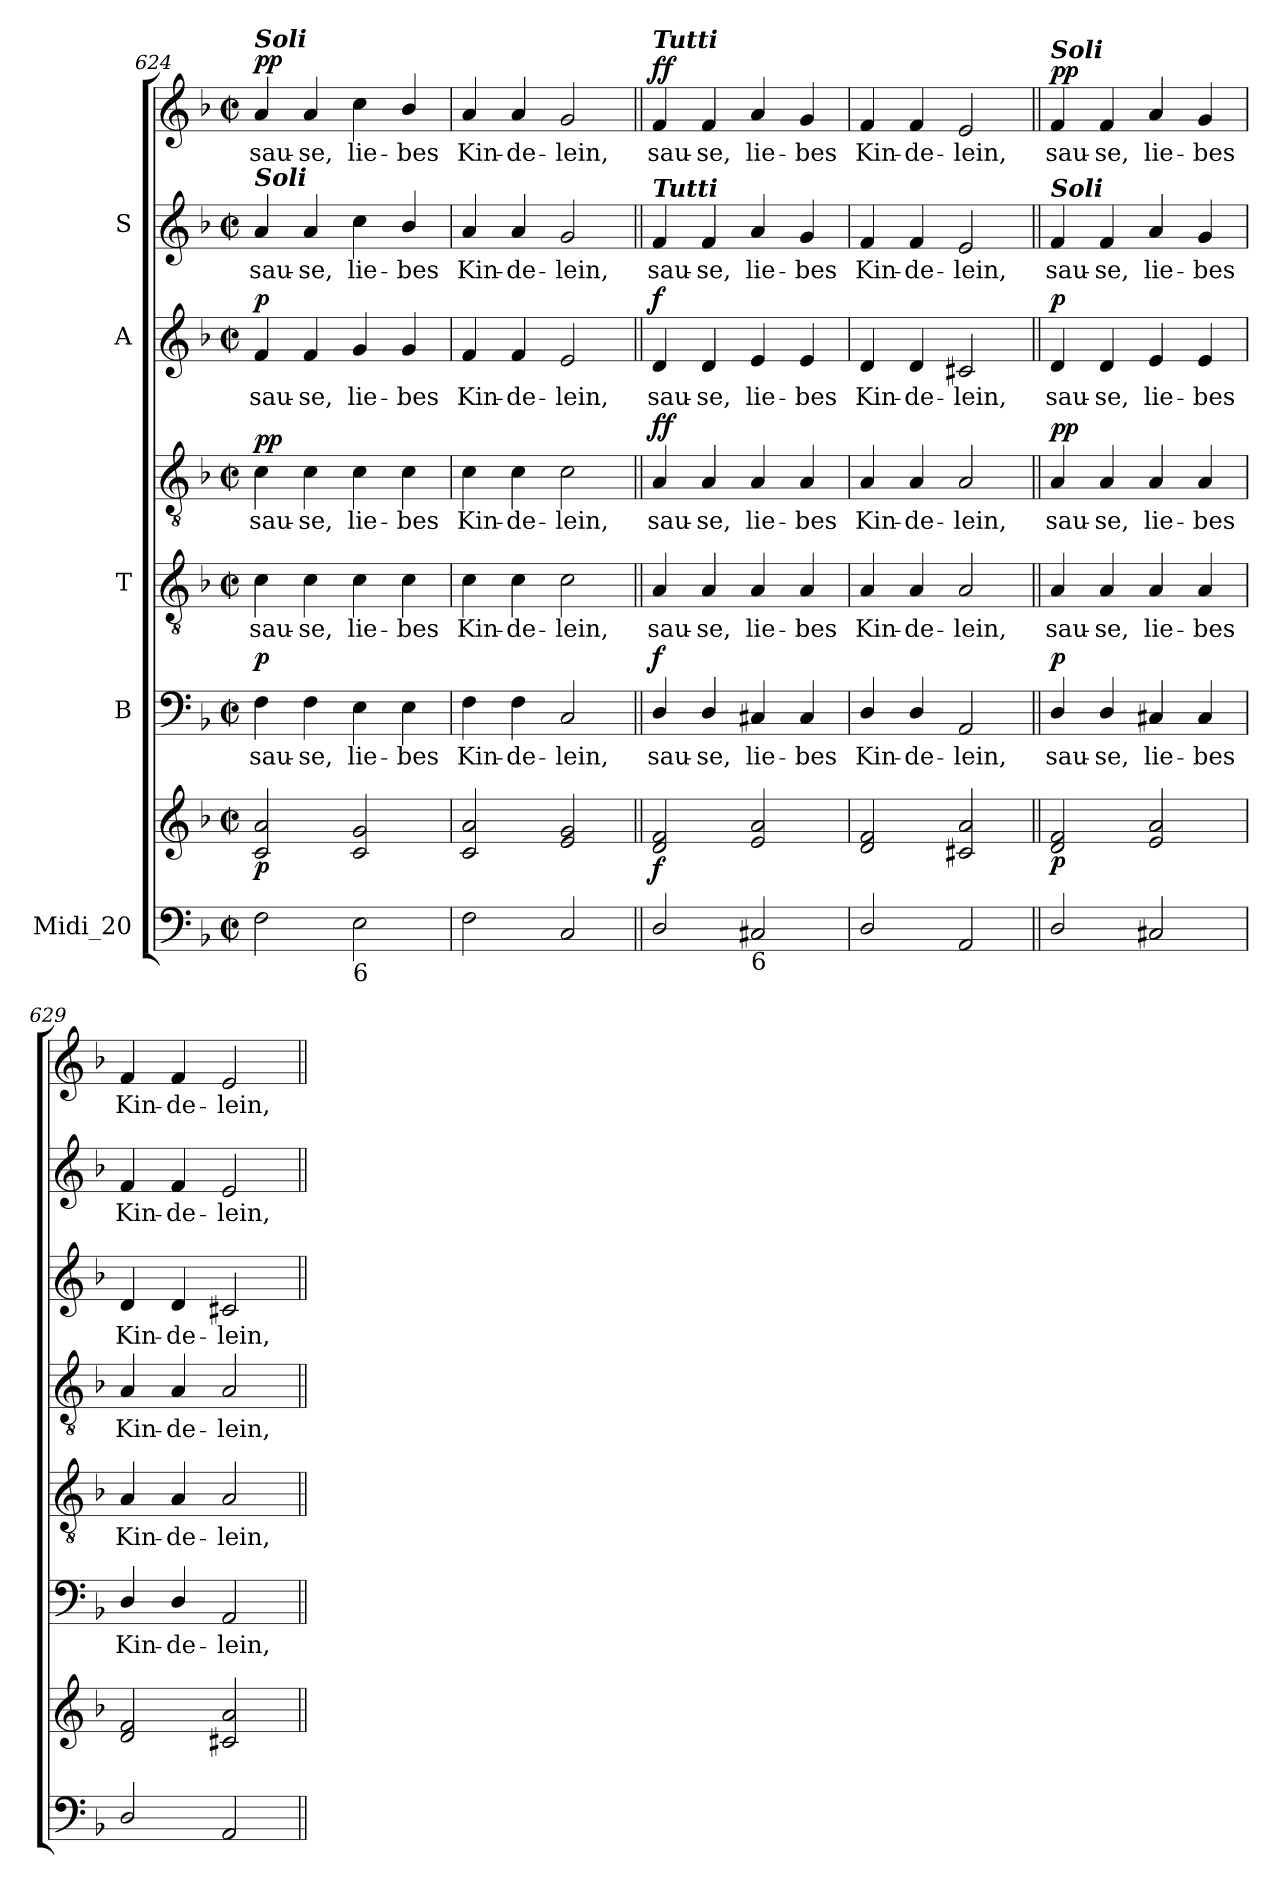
**kern	**kern	**dynam	**kern	**text	**dynam	**kern	**text	**kern	**text	**dynam	**kern	**text	**dynam	**kern	**text	**kern	**text	**dynam
*part5	*part5	*part5	*part4	*part4	*part4	*part3	*part3	*part3	*part3	*part3	*part2	*part2	*part2	*part1	*part1	*part1	*part1	*part1
*staff8	*staff7	*staff7/8	*staff6	*staff6	*staff6	*staff5	*staff5	*staff4	*staff4	*staff4/5	*staff3	*staff3	*staff3	*staff2	*staff2	*staff1	*staff1	*staff1/2
*I"Midi_20	*	*	*I"B	*	*	*I"T	*	*	*	*	*I"A	*	*	*I"S	*	*	*	*
!!LO:LB:g=z
*clefF4	*clefG2	*	*clefF4	*	*	*clefGv2	*	*clefGv2	*	*	*clefG2	*	*	*clefG2	*	*clefG2	*	*
*k[b-]	*k[b-]	*	*k[b-]	*	*	*k[b-]	*	*k[b-]	*	*	*k[b-]	*	*	*k[b-]	*	*k[b-]	*	*
*F:	*F:	*	*F:	*	*	*F:	*	*F:	*	*	*F:	*	*	*F:	*	*F:	*	*
*M2/2	*M2/2	*	*M2/2	*	*	*M2/2	*	*M2/2	*	*	*M2/2	*	*	*M2/2	*	*M2/2	*	*
*met(c|)	*met(c|)	*	*met(c|)	*	*	*met(c|)	*	*met(c|)	*	*	*met(c|)	*	*	*met(c|)	*	*met(c|)	*	*
=624	=624	=624	=624	=624	=624	=624	=624	=624	=624	=624	=624	=624	=624	=624	=624	=624	=624	=624
!	!	!	!	!	!	!	!	!	!	!	!	!	!	!	!	!LO:TX:a:Bi:t=Soli	!	!
!	!	!	!	!	!	!	!	!	!	!	!	!	!	!LO:TX:a:Bi:t=Soli	!	!	!	!
!	!	!LO:DY:b	!	!LO:LY:b	!LO:DY:b	!	!LO:LY:b	!	!LO:LY:b	!LO:DY:b=2	!	!LO:LY:b	!	!	!LO:LY:b	!	!LO:LY:b	!
!	!	!	!	!	!	!	!	!	!	!LO:DY:n=1:b	!	!	!LO:DY:b	!	!	!	!	!LO:DY:b=2
!	!	!	!	!	!	!	!	!	!	!	!	!	!	!	!	!	!	!LO:DY:n=1:b
2F	2c 2a	p	4F	sau-	p	4c	sau-	4c	sau-	p p	4f	sau-	p	4a	sau-	4a	sau-	p p
!	!	!	!	!LO:LY:b	!	!	!LO:LY:b	!	!LO:LY:b	!	!	!LO:LY:b	!	!	!LO:LY:b	!	!LO:LY:b	!
.	.	.	4F	-se,	.	4c	-se,	4c	-se,	.	4f	-se,	.	4a	-se,	4a	-se,	.
!LO:TX:b:t=6	!	!	!	!	!	!	!	!	!	!	!	!	!	!	!	!	!	!
!	!	!	!	!LO:LY:b	!	!	!LO:LY:b	!	!LO:LY:b	!	!	!LO:LY:b	!	!	!LO:LY:b	!	!LO:LY:b	!
2E	2c 2g	.	4E	lie-	.	4c	lie-	4c	lie-	.	4g	lie-	.	4cc	lie-	4cc	lie-	.
!	!	!	!	!LO:LY:b	!	!	!LO:LY:b	!	!LO:LY:b	!	!	!LO:LY:b	!	!	!LO:LY:b	!	!LO:LY:b	!
.	.	.	4E	-bes	.	4c	-bes	4c	-bes	.	4g	-bes	.	4b-/	-bes	4b-/	-bes	.
=625	=625	=625	=625	=625	=625	=625	=625	=625	=625	=625	=625	=625	=625	=625	=625	=625	=625	=625
!	!	!	!	!LO:LY:b	!	!	!LO:LY:b	!	!LO:LY:b	!	!	!LO:LY:b	!	!	!LO:LY:b	!	!LO:LY:b	!
2F	2c 2a	.	4F	Kin-	.	4c	Kin-	4c	Kin-	.	4f	Kin-	.	4a	Kin-	4a	Kin-	.
!	!	!	!	!LO:LY:b	!	!	!LO:LY:b	!	!LO:LY:b	!	!	!LO:LY:b	!	!	!LO:LY:b	!	!LO:LY:b	!
.	.	.	4F	-de-	.	4c	-de-	4c	-de-	.	4f	-de-	.	4a	-de-	4a	-de-	.
!	!	!	!	!LO:LY:b	!	!	!LO:LY:b	!	!LO:LY:b	!	!	!LO:LY:b	!	!	!LO:LY:b	!	!LO:LY:b	!
2C	2e 2g	.	2C	-lein,	.	2c	-lein,	2c	-lein,	.	2e	-lein,	.	2g	-lein,	2g	-lein,	.
=626||	=626||	=626||	=626||	=626||	=626||	=626||	=626||	=626||	=626||	=626||	=626||	=626||	=626||	=626||	=626||	=626||	=626||	=626||
!	!	!	!	!	!	!	!	!	!	!	!	!	!	!	!	!LO:TX:a:Bi:t=Tutti	!	!
!	!	!	!	!	!	!	!	!	!	!	!	!	!	!LO:TX:a:Bi:t=Tutti	!	!	!	!
!	!	!LO:DY:b	!	!LO:LY:b	!LO:DY:b	!	!LO:LY:b	!	!LO:LY:b	!LO:DY:b=2	!	!LO:LY:b	!	!	!LO:LY:b	!	!LO:LY:b	!
!	!	!	!	!	!	!	!	!	!	!LO:DY:n=1:b	!	!	!LO:DY:b	!	!	!	!	!LO:DY:b=2
!	!	!	!	!	!	!	!	!	!	!	!	!	!	!	!	!	!	!LO:DY:n=1:b
2D/	2d 2f	f	4D/	sau-	f	4A	sau-	4A	sau-	f f	4d	sau-	f	4f	sau-	4f	sau-	f f
!	!	!	!	!LO:LY:b	!	!	!LO:LY:b	!	!LO:LY:b	!	!	!LO:LY:b	!	!	!LO:LY:b	!	!LO:LY:b	!
.	.	.	4D/	-se,	.	4A	-se,	4A	-se,	.	4d	-se,	.	4f	-se,	4f	-se,	.
!LO:TX:b:t=6	!	!	!	!	!	!	!	!	!	!	!	!	!	!	!	!	!	!
!	!	!	!	!LO:LY:b	!	!	!LO:LY:b	!	!LO:LY:b	!	!	!LO:LY:b	!	!	!LO:LY:b	!	!LO:LY:b	!
2C#X	2e 2a	.	4C#X	lie-	.	4A	lie-	4A	lie-	.	4e	lie-	.	4a	lie-	4a	lie-	.
!	!	!	!	!LO:LY:b	!	!	!LO:LY:b	!	!LO:LY:b	!	!	!LO:LY:b	!	!	!LO:LY:b	!	!LO:LY:b	!
.	.	.	4C#	-bes	.	4A	-bes	4A	-bes	.	4e	-bes	.	4g	-bes	4g	-bes	.
=627	=627	=627	=627	=627	=627	=627	=627	=627	=627	=627	=627	=627	=627	=627	=627	=627	=627	=627
!	!	!	!	!LO:LY:b	!	!	!LO:LY:b	!	!LO:LY:b	!	!	!LO:LY:b	!	!	!LO:LY:b	!	!LO:LY:b	!
2D/	2d 2f	.	4D/	Kin-	.	4A	Kin-	4A	Kin-	.	4d	Kin-	.	4f	Kin-	4f	Kin-	.
!	!	!	!	!LO:LY:b	!	!	!LO:LY:b	!	!LO:LY:b	!	!	!LO:LY:b	!	!	!LO:LY:b	!	!LO:LY:b	!
.	.	.	4D/	-de-	.	4A	-de-	4A	-de-	.	4d	-de-	.	4f	-de-	4f	-de-	.
!	!	!	!	!LO:LY:b	!	!	!LO:LY:b	!	!LO:LY:b	!	!	!LO:LY:b	!	!	!LO:LY:b	!	!LO:LY:b	!
2AA	2c#X 2a	.	2AA	-lein,	.	2A	-lein,	2A	-lein,	.	2c#X	-lein,	.	2e	-lein,	2e	-lein,	.
=628||	=628||	=628||	=628||	=628||	=628||	=628||	=628||	=628||	=628||	=628||	=628||	=628||	=628||	=628||	=628||	=628||	=628||	=628||
!	!	!	!	!	!	!	!	!	!	!	!	!	!	!	!	!LO:TX:a:Bi:t=Soli	!	!
!	!	!	!	!	!	!	!	!	!	!	!	!	!	!LO:TX:a:Bi:t=Soli	!	!	!	!
!	!	!LO:DY:b	!	!LO:LY:b	!LO:DY:b	!	!LO:LY:b	!	!LO:LY:b	!LO:DY:b=2	!	!LO:LY:b	!	!	!LO:LY:b	!	!LO:LY:b	!
!	!	!	!	!	!	!	!	!	!	!LO:DY:n=1:b	!	!	!LO:DY:b	!	!	!	!	!LO:DY:b=2
!	!	!	!	!	!	!	!	!	!	!	!	!	!	!	!	!	!	!LO:DY:n=1:b
2D/	2d 2f	p	4D/	sau-	p	4A	sau-	4A	sau-	p p	4d	sau-	p	4f	sau-	4f	sau-	p p
!	!	!	!	!LO:LY:b	!	!	!LO:LY:b	!	!LO:LY:b	!	!	!LO:LY:b	!	!	!LO:LY:b	!	!LO:LY:b	!
.	.	.	4D/	-se,	.	4A	-se,	4A	-se,	.	4d	-se,	.	4f	-se,	4f	-se,	.
!	!	!	!	!LO:LY:b	!	!	!LO:LY:b	!	!LO:LY:b	!	!	!LO:LY:b	!	!	!LO:LY:b	!	!LO:LY:b	!
2C#X	2e 2a	.	4C#X	lie-	.	4A	lie-	4A	lie-	.	4e	lie-	.	4a	lie-	4a	lie-	.
!	!	!	!	!LO:LY:b	!	!	!LO:LY:b	!	!LO:LY:b	!	!	!LO:LY:b	!	!	!LO:LY:b	!	!LO:LY:b	!
.	.	.	4C#	-bes	.	4A	-bes	4A	-bes	.	4e	-bes	.	4g	-bes	4g	-bes	.
=629	=629	=629	=629	=629	=629	=629	=629	=629	=629	=629	=629	=629	=629	=629	=629	=629	=629	=629
!	!	!	!	!LO:LY:b	!	!	!LO:LY:b	!	!LO:LY:b	!	!	!LO:LY:b	!	!	!LO:LY:b	!	!LO:LY:b	!
2D/	2d 2f	.	4D/	Kin-	.	4A	Kin-	4A	Kin-	.	4d	Kin-	.	4f	Kin-	4f	Kin-	.
!	!	!	!	!LO:LY:b	!	!	!LO:LY:b	!	!LO:LY:b	!	!	!LO:LY:b	!	!	!LO:LY:b	!	!LO:LY:b	!
.	.	.	4D/	-de-	.	4A	-de-	4A	-de-	.	4d	-de-	.	4f	-de-	4f	-de-	.
!	!	!	!	!LO:LY:b	!	!	!LO:LY:b	!	!LO:LY:b	!	!	!LO:LY:b	!	!	!LO:LY:b	!	!LO:LY:b	!
2AA	2c#X 2a	.	2AA	-lein,	.	2A	-lein,	2A	-lein,	.	2c#X	-lein,	.	2e	-lein,	2e	-lein,	.
=||	=||	=||	=||	=||	=||	=||	=||	=||	=||	=||	=||	=||	=||	=||	=||	=||	=||	=||
*-	*-	*-	*-	*-	*-	*-	*-	*-	*-	*-	*-	*-	*-	*-	*-	*-	*-	*-
